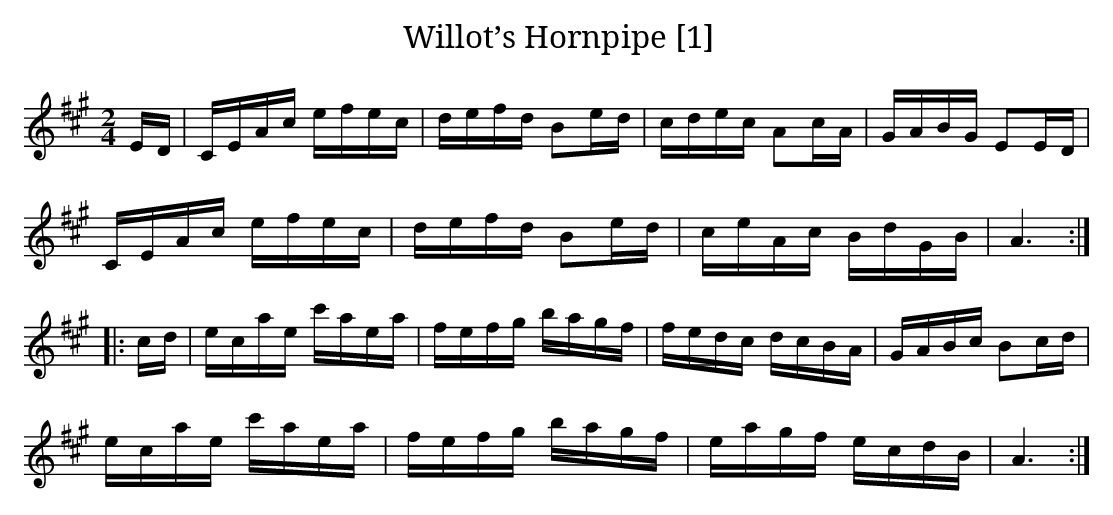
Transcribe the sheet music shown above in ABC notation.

X:1
T:Willot’s Hornpipe [1]
M:2/4
L:1/8
K:A
E/D/|C/E/A/c/ e/f/e/c/|d/e/f/d/ Be/d/|c/d/e/c/ Ac/A/|G/A/B/G/ EE/D/|
C/E/A/c/ e/f/e/c/|d/e/f/d/ Be/d/|c/e/A/c/ B/d/G/B/|A3:|
|:c/d/|e/c/a/e/ c'/a/e/a/|f/e/f/g/ b/a/g/f/|f/e/d/c/ d/c/B/A/|G/A/B/c/ Bc/d/|
e/c/a/e/ c'/a/e/a/|f/e/f/g/ b/a/g/f/|e/a/g/f/ e/c/d/B/|A3:|]
